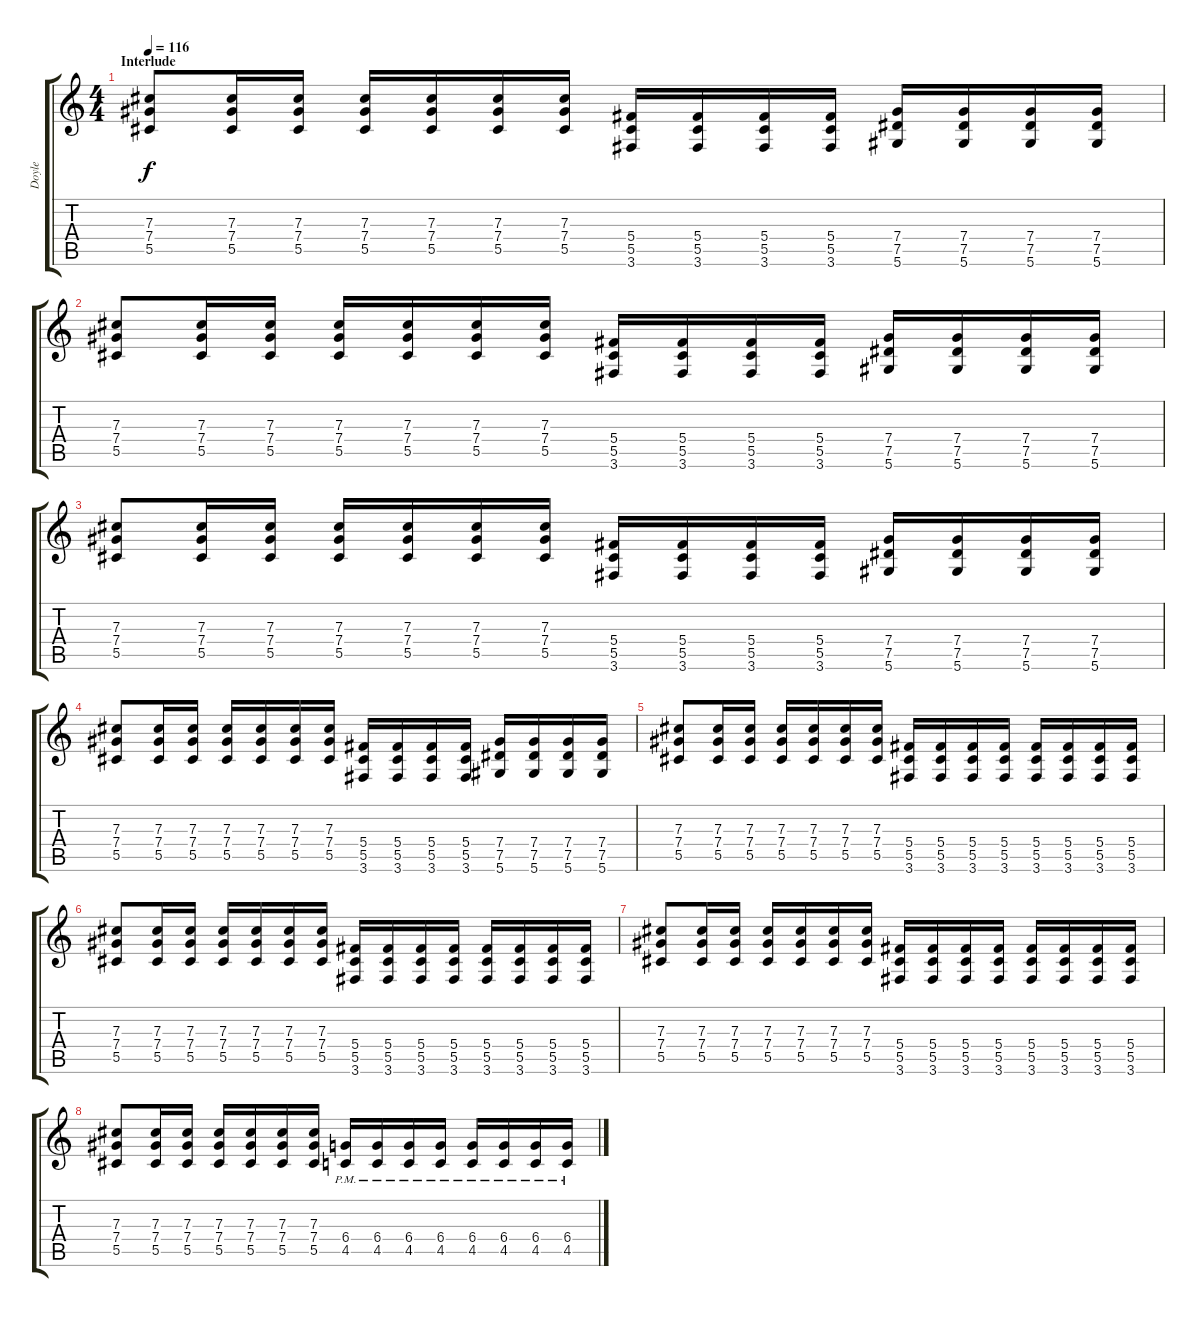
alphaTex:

\track ("Doyle " "Doyle ") {instrument overdrivenguitar}
\staff {score tabs}
\tuning (Eb4 Bb3 Gb3 Db3 Ab2 Eb2) {hide}
\ts (4 4)
\section ("" "Interlude")
\tempo 116
\clef g2
\ks c
(7.3 7.4 5.5).8{dy f} (7.3 7.4 5.5).16 (7.3 7.4 5.5).16 (7.3 7.4 5.5).16 (7.3 7.4 5.5).16 (7.3 7.4 5.5).16 (7.3 7.4 5.5).16 (5.4 5.5 3.6).16 (5.4 5.5 3.6).16 (5.4 5.5 3.6).16 (5.4 5.5 3.6).16 (7.4 7.5 5.6).16 (7.4 7.5 5.6).16 (7.4 7.5 5.6).16 (7.4 7.5 5.6).16 |
(7.3 7.4 5.5).8 (7.3 7.4 5.5).16 (7.3 7.4 5.5).16 (7.3 7.4 5.5).16 (7.3 7.4 5.5).16 (7.3 7.4 5.5).16 (7.3 7.4 5.5).16 (5.4 5.5 3.6).16 (5.4 5.5 3.6).16 (5.4 5.5 3.6).16 (5.4 5.5 3.6).16 (7.4 7.5 5.6).16 (7.4 7.5 5.6).16 (7.4 7.5 5.6).16 (7.4 7.5 5.6).16 |
(7.3 7.4 5.5).8 (7.3 7.4 5.5).16 (7.3 7.4 5.5).16 (7.3 7.4 5.5).16 (7.3 7.4 5.5).16 (7.3 7.4 5.5).16 (7.3 7.4 5.5).16 (5.4 5.5 3.6).16 (5.4 5.5 3.6).16 (5.4 5.5 3.6).16 (5.4 5.5 3.6).16 (7.4 7.5 5.6).16 (7.4 7.5 5.6).16 (7.4 7.5 5.6).16 (7.4 7.5 5.6).16 |
(7.3 7.4 5.5).8 (7.3 7.4 5.5).16 (7.3 7.4 5.5).16 (7.3 7.4 5.5).16 (7.3 7.4 5.5).16 (7.3 7.4 5.5).16 (7.3 7.4 5.5).16 (5.4 5.5 3.6).16 (5.4 5.5 3.6).16 (5.4 5.5 3.6).16 (5.4 5.5 3.6).16 (7.4 7.5 5.6).16 (7.4 7.5 5.6).16 (7.4 7.5 5.6).16 (7.4 7.5 5.6).16 |
(7.3 7.4 5.5).8 (7.3 7.4 5.5).16 (7.3 7.4 5.5).16 (7.3 7.4 5.5).16 (7.3 7.4 5.5).16 (7.3 7.4 5.5).16 (7.3 7.4 5.5).16 (5.4 5.5 3.6).16 (5.4 5.5 3.6).16 (5.4 5.5 3.6).16 (5.4 5.5 3.6).16 (5.4 5.5 3.6).16 (5.4 5.5 3.6).16 (5.4 5.5 3.6).16 (5.4 5.5 3.6).16 |
(7.3 7.4 5.5).8 (7.3 7.4 5.5).16 (7.3 7.4 5.5).16 (7.3 7.4 5.5).16 (7.3 7.4 5.5).16 (7.3 7.4 5.5).16 (7.3 7.4 5.5).16 (5.4 5.5 3.6).16 (5.4 5.5 3.6).16 (5.4 5.5 3.6).16 (5.4 5.5 3.6).16 (5.4 5.5 3.6).16 (5.4 5.5 3.6).16 (5.4 5.5 3.6).16 (5.4 5.5 3.6).16 |
(7.3 7.4 5.5).8 (7.3 7.4 5.5).16 (7.3 7.4 5.5).16 (7.3 7.4 5.5).16 (7.3 7.4 5.5).16 (7.3 7.4 5.5).16 (7.3 7.4 5.5).16 (5.4 5.5 3.6).16 (5.4 5.5 3.6).16 (5.4 5.5 3.6).16 (5.4 5.5 3.6).16 (5.4 5.5 3.6).16 (5.4 5.5 3.6).16 (5.4 5.5 3.6).16 (5.4 5.5 3.6).16 |
(7.3 7.4 5.5).8 (7.3 7.4 5.5).16 (7.3 7.4 5.5).16 (7.3 7.4 5.5).16 (7.3 7.4 5.5).16 (7.3 7.4 5.5).16 (7.3 7.4 5.5).16 (6.4{pm} 4.5{pm}).16 (6.4{pm} 4.5{pm}).16 (6.4{pm} 4.5{pm}).16 (6.4{pm} 4.5{pm}).16 (6.4{pm} 4.5{pm}).16 (6.4{pm} 4.5{pm}).16 (6.4{pm} 4.5{pm}).16 (6.4{pm} 4.5{pm}).16
